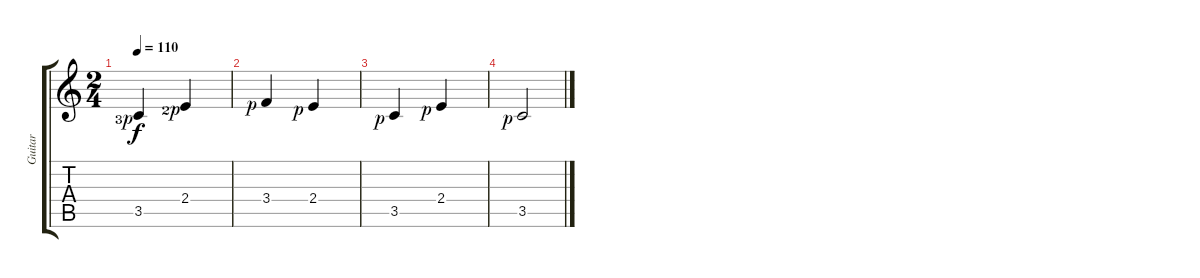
\track ("Guitar" "Guitar") {instrument acousticguitarnylon}
\staff {score tabs}
\tuning (E4 B3 G3 D3 A2 E2) {hide}
\ts (2 4)
\tempo 110
\clef g2
\ks c
3.5{lf 4 rf 1}.4{dy f instrument acousticguitarnylon} 2.4{lf 3 rf 1}.4 |
3.4{rf 1}.4 2.4{rf 1}.4 |
3.5{rf 1}.4 2.4{rf 1}.4 |
3.5{rf 1}.2
